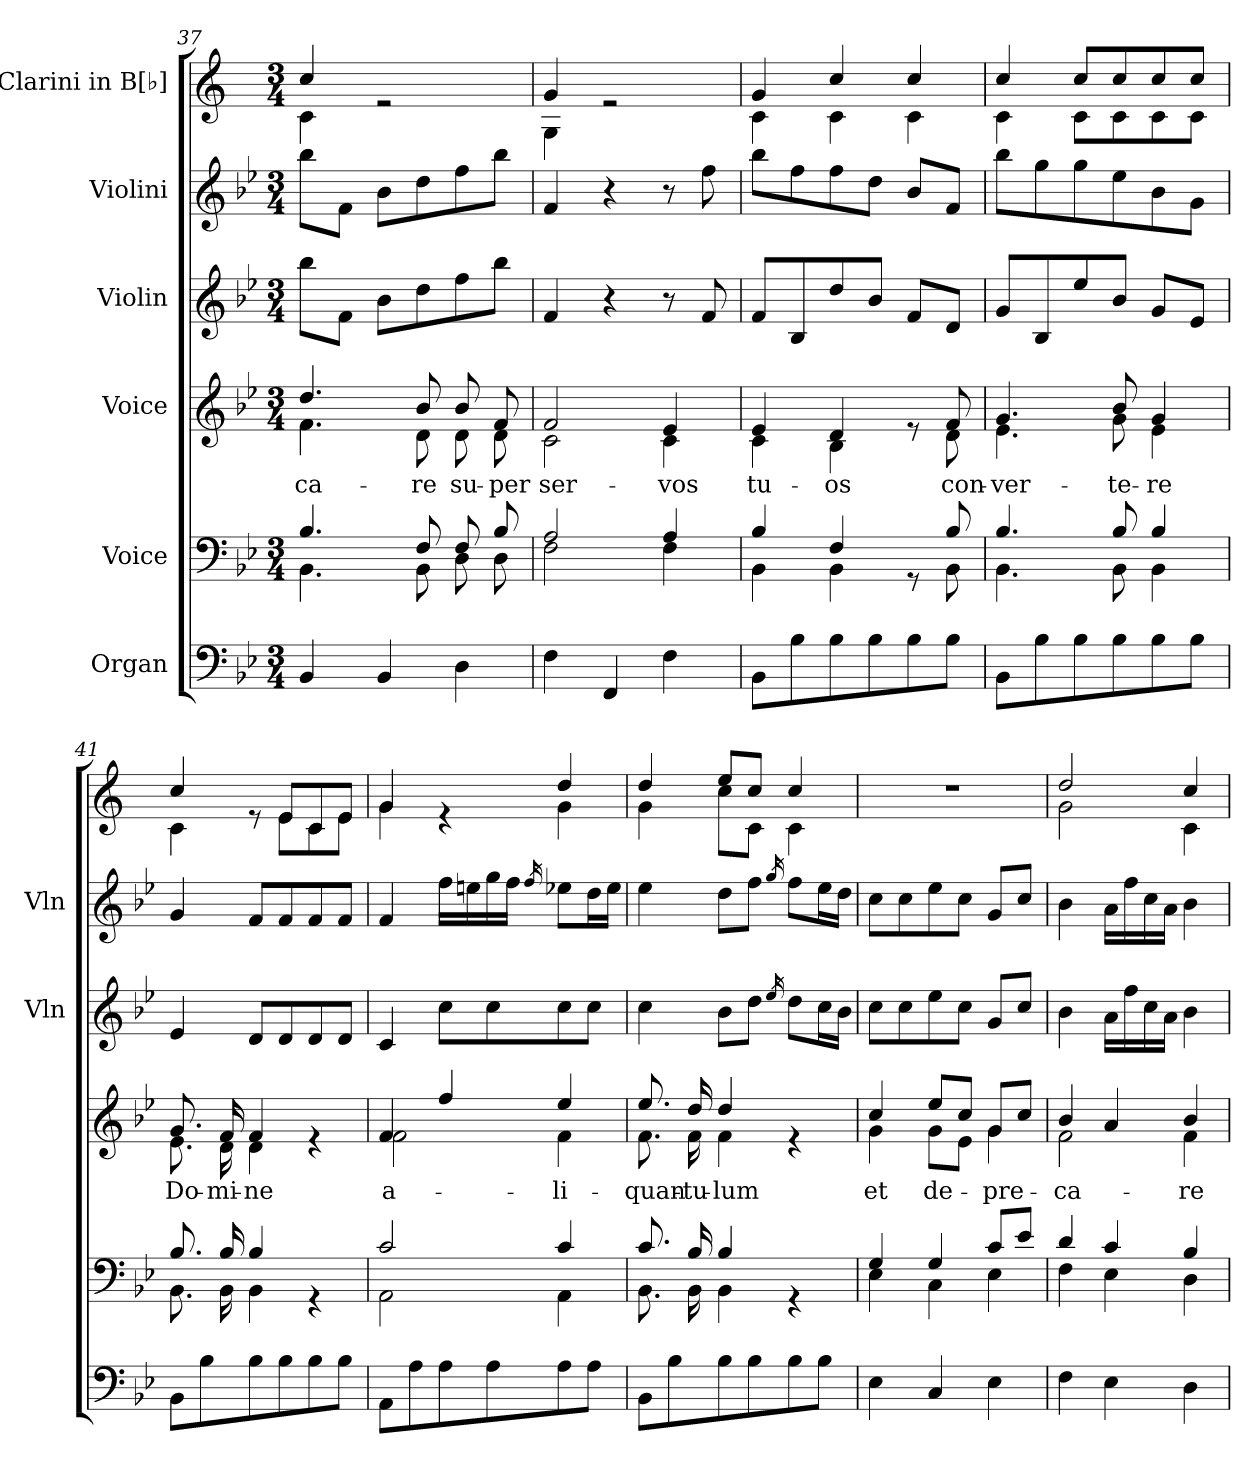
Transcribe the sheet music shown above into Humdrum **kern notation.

**kern	**kern	**kern	**text	**kern	**kern	**kern
*part6	*part5	*part4	*part4	*part3	*part2	*part1
*staff6	*staff5	*staff4	*staff4	*staff3	*staff2	*staff1
*I"Organ	*I"Voice	*I"Voice	*	*I"Violin	*I"Violini	*I"Clarini in B[♭]
*	*	*	*	*I'Vln	*I'Vln	*
!!LO:PB:g=z
*clefF4	*clefF4	*clefG2	*	*clefG2	*clefG2	*clefG2
*	*	*	*	*	*	*ITrd1c2
*k[b-e-]	*k[b-e-]	*k[b-e-]	*	*k[b-e-]	*k[b-e-]	*k[b-e-]
*M3/4	*M3/4	*M3/4	*	*M3/4	*M3/4	*M3/4
=37	=37	=37	=37	=37	=37	=37
*	*^	*	*	*	*	*
!	!	!	!	!LO:LY:b	!	!	!
*	*	*	*^	*	*	*	*^
4BB-/	4.B-/	4.BB-\	4.dd/	4.f\	-ca-	8bb-\L	8bb-\L	4b-/	4B-\
.	.	.	.	.	.	8f\J	8f\J	.	.
4BB-/	.	.	.	.	.	8b-\L	8b-\L	2re	2ryy
!	!	!	!	!	!LO:LY:b	!	!	!	!
.	8F/	8BB-\	8b-/	8d\	-re	8dd\	8dd\	.	.
!	!	!	!	!	!LO:LY:b	!	!	!	!
4D\	8F/	8D\	8b-/	8d\	su-	8ff\	8ff\	.	.
!	!	!	!	!	!LO:LY:b	!	!	!	!
.	8B-/	8D\	8f/	8d\	-per	8bb-\J	8bb-\J	.	.
=38	=38	=38	=38	=38	=38	=38	=38	=38	=38
!	!	!	!	!	!LO:LY:b	!	!	!	!
4F\	2A/	2F\	2f/	2c\	ser-	4f/	4f/	4f/	4F\
4FF/	.	.	.	.	.	4r	4r	2re	2ryy
!	!	!	!	!	!LO:LY:b	!	!	!	!
4F\	4A/	4F\	4e-/	4c\	-vos	8r	8r	.	.
.	.	.	.	.	.	8f/	8ff\	.	.
=39	=39	=39	=39	=39	=39	=39	=39	=39	=39
!	!	!	!	!	!LO:LY:b	!	!	!	!
8BB-\L	4B-/	4BB-\	4e-/	4c\	tu-	8f/L	8bb-\L	4f/	4B-\
8B-\	.	.	.	.	.	8B-/	8ff\	.	.
!	!	!	!	!	!LO:LY:b	!	!	!	!
8B-\	4F/	4BB-\	4d/	4B-\	-os	8dd/	8ff\	4b-/	4B-\
8B-\	.	.	.	.	.	8b-/J	8dd\J	.	.
8B-\	8rGG	8ryy	8re	8ryy	.	8f/L	8b-/L	4b-/	4B-\
!	!	!	!	!	!LO:LY:b	!	!	!	!
8B-\J	8B-/	8BB-\	8f/	8d\	con-	8d/J	8f/J	.	.
=40	=40	=40	=40	=40	=40	=40	=40	=40	=40
!	!	!	!	!	!LO:LY:b	!	!	!	!
8BB-\L	4.B-/	4.BB-\	4.g/	4.e-\	-ver-	8g/L	8bb-\L	4b-/	4B-\
8B-\	.	.	.	.	.	8B-/	8gg\	.	.
8B-\	.	.	.	.	.	8ee-/	8gg\	8b-/L	8B-\L
!	!	!	!	!	!LO:LY:b	!	!	!	!
8B-\	8B-/	8BB-\	8b-/	8g\	-te-	8b-/J	8ee-\	8b-/	8B-\
!	!	!	!	!	!LO:LY:b	!	!	!	!
8B-\	4B-/	4BB-\	4g/	4e-\	-re	8g/L	8b-\	8b-/	8B-\
8B-\J	.	.	.	.	.	8e-/J	8g\J	8b-/J	8B-\J
=41	=41	=41	=41	=41	=41	=41	=41	=41	=41
!	!	!	!	!	!LO:LY:b	!	!	!	!
8BB-\L	8.B-/	8.BB-\	8.g/	8.e-\	Do-	4e-/	4g/	4b-/	4B-\
8B-\	.	.	.	.	.	.	.	.	.
!	!	!	!	!	!LO:LY:b	!	!	!	!
.	16B-/	16BB-\	16f/	16d\	-mi-	.	.	.	.
!	!	!	!	!	!LO:LY:b	!	!	!	!
8B-\	4B-/	4BB-\	4f/	4d\	-ne	8d/L	8f/L	8re	8ryy
8B-\	.	.	.	.	.	8d/	8f/	8d/L	8d\L
8B-\	4rGG	4ryy	4re	4ryy	.	8d/	8f/	8B-/	8B-\
8B-\J	.	.	.	.	.	8d/J	8f/J	8d/J	8d\J
=42	=42	=42	=42	=42	=42	=42	=42	=42	=42
!	!	!	!	!	!LO:LY:b	!	!	!	!
8AA\L	2c/	2AA\	4f/	2f\	a-	4c/	4f/	4f/	4f\
8A\	.	.	.	.	.	.	.	.	.
8A\	.	.	4ff/	.	.	8cc\L	16ff\LL	4re	4ryy
.	.	.	.	.	.	.	16een\	.	.
8A\	.	.	.	.	.	8cc\	16gg\	.	.
.	.	.	.	.	.	.	16ff\JJ	.	.
.	.	.	.	.	.	.	16qff/	.	.
!	!	!	!	!	!LO:LY:b	!	!	!	!
8A\	4c/	4AA\	4ee-/	4f\	-li-	8cc\	8ee-X\L	4cc/	4f\
8A\J	.	.	.	.	.	8cc\J	16dd\L	.	.
.	.	.	.	.	.	.	16ee-\JJ	.	.
!!LO:LB:g=z	!!
=43	=43	=43	=43	=43	=43	=43	=43	=43	=43
!	!	!	!	!	!LO:LY:b	!	!	!	!
8BB-\L	8.c/	8.BB-\	8.ee-/	8.f\	-quan-	4cc\	4ee-\	4cc/	4f\
8B-\	.	.	.	.	.	.	.	.	.
!	!	!	!	!	!LO:LY:b	!	!	!	!
.	16B-/	16BB-\	16dd/	16f\	-tu-	.	.	.	.
!	!	!	!	!	!LO:LY:b	!	!	!	!
8B-\	4B-/	4BB-\	4dd/	4f\	-lum	8b-\L	8dd\L	8dd/L	8b-\L
8B-\	.	.	.	.	.	8dd\J	8ff\J	8b-/J	8B-\J
.	.	.	.	.	.	16qee-/	16qgg/	.	.
8B-\	4rGG	4ryy	4re	4ryy	.	8dd\L	8ff\L	4b-/	4B-\
8B-\J	.	.	.	.	.	16cc\L	16ee-\L	.	.
.	.	.	.	.	.	16b-\JJ	16dd\JJ	.	.
*	*	*	*	*	*	*	*	*v	*v
=44	=44	=44	=44	=44	=44	=44	=44	=44
!	!	!	!	!	!LO:LY:b	!	!	!
4E-\	4G/	4E-\	4cc/	4g\	et	8cc\L	8cc\L	2.r
.	.	.	.	.	.	8cc\	8cc\	.
!	!	!	!	!	!LO:LY:b	!	!	!
4C/	4G/	4C\	8ee-/L	8g\L	de-	8ee-\	8ee-\	.
.	.	.	8cc/J	8e-\J	.	8cc\J	8cc\J	.
!	!	!	!	!	!LO:LY:b	!	!	!
4E-\	8c/L	4E-\	8g/L	4g\	-pre-	8g/L	8g/L	.
.	8e-/J	.	8cc/J	.	.	8cc/J	8cc/J	.
=45	=45	=45	=45	=45	=45	=45	=45	=45
!	!	!	!	!	!LO:LY:b	!	!	!
*	*	*	*	*	*	*	*	*^
4F\	4d/	4F\	4b-/	2f\	-ca-	4b-\	4b-\	2cc/	2f\
4E-\	4c/	4E-\	4a/	.	.	16a\LL	16a\LL	.	.
.	.	.	.	.	.	16ff\	16ff\	.	.
.	.	.	.	.	.	16cc\	16cc\	.	.
.	.	.	.	.	.	16a\JJ	16a\JJ	.	.
!	!	!	!	!	!LO:LY:b	!	!	!	!
4D\	4B-/	4D\	4b-/	4f\	-re	4b-\	4b-\	4b-/	4B-\
*	*v	*v	*	*	*	*	*	*v	*v
*	*	*v	*v	*	*	*	*
=	=	=	=	=	=	=
*-	*-	*-	*-	*-	*-	*-
